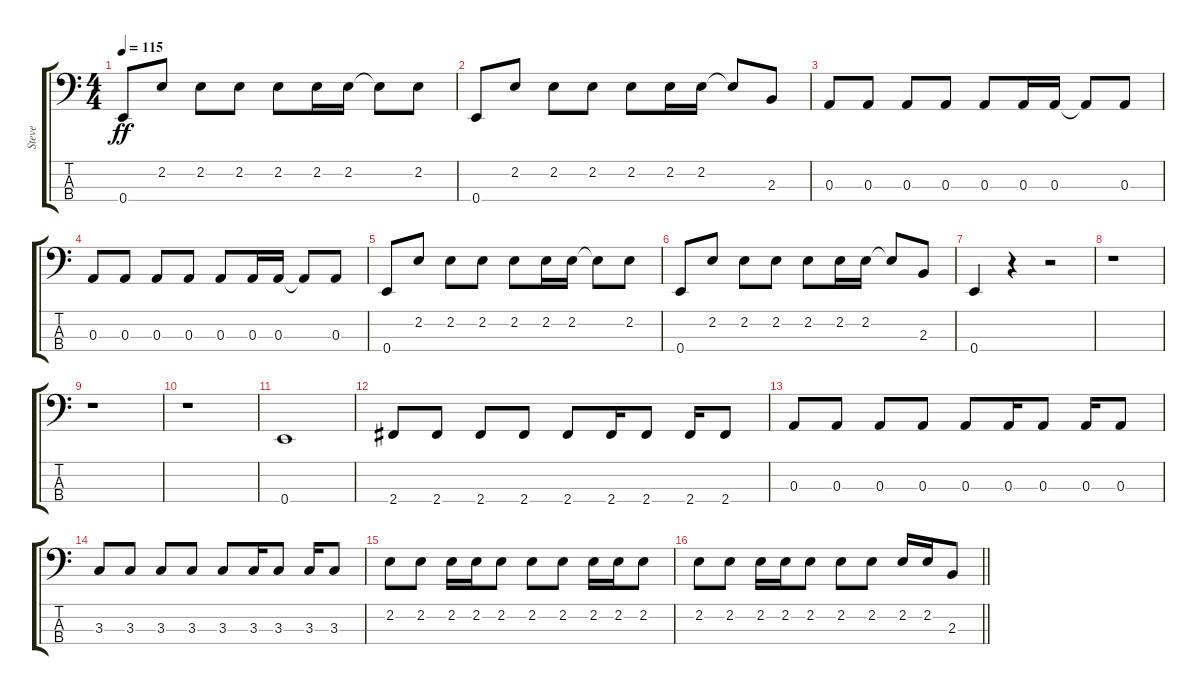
\track ("Steve" "Steve") {instrument electricbasspick}
\staff {score tabs}
\tuning (G2 D2 A1 E1) {hide}
\ts (4 4)
\tempo 115
\clef f4
\ks c
0.4.8{dy ff} 2.2.8 2.2.8 2.2.8 2.2.8 2.2.16 2.2.16 2.2{t}.8 2.2.8 |
0.4.8 2.2.8 2.2.8 2.2.8 2.2.8 2.2.16 2.2.16 2.2{t}.8 2.3.8 |
0.3.8 0.3.8 0.3.8 0.3.8 0.3.8 0.3.16 0.3.16 0.3{t}.8 0.3.8 |
0.3.8 0.3.8 0.3.8 0.3.8 0.3.8 0.3.16 0.3.16 0.3{t}.8 0.3.8 |
0.4.8 2.2.8 2.2.8 2.2.8 2.2.8 2.2.16 2.2.16 2.2{t}.8 2.2.8 |
0.4.8 2.2.8 2.2.8 2.2.8 2.2.8 2.2.16 2.2.16 2.2{t}.8 2.3.8 |
0.4.4 r.4 r.2 |
r.1 |
r.1 |
r.1 |
0.4.1 |
2.4.8 2.4.8 2.4.8 2.4.8 2.4.8 2.4.16 2.4.8 2.4.16 2.4.8 |
0.3.8 0.3.8 0.3.8 0.3.8 0.3.8 0.3.16 0.3.8 0.3.16 0.3.8 |
3.3.8 3.3.8 3.3.8 3.3.8 3.3.8 3.3.16 3.3.8 3.3.16 3.3.8 |
2.2.8 2.2.8 2.2.16 2.2.16 2.2.8 2.2.8 2.2.8 2.2.16 2.2.16 2.2.8 |
\barLineRight lightlight
2.2.8 2.2.8 2.2.16 2.2.16 2.2.8 2.2.8 2.2.8 2.2.16 2.2.16 2.3.8
